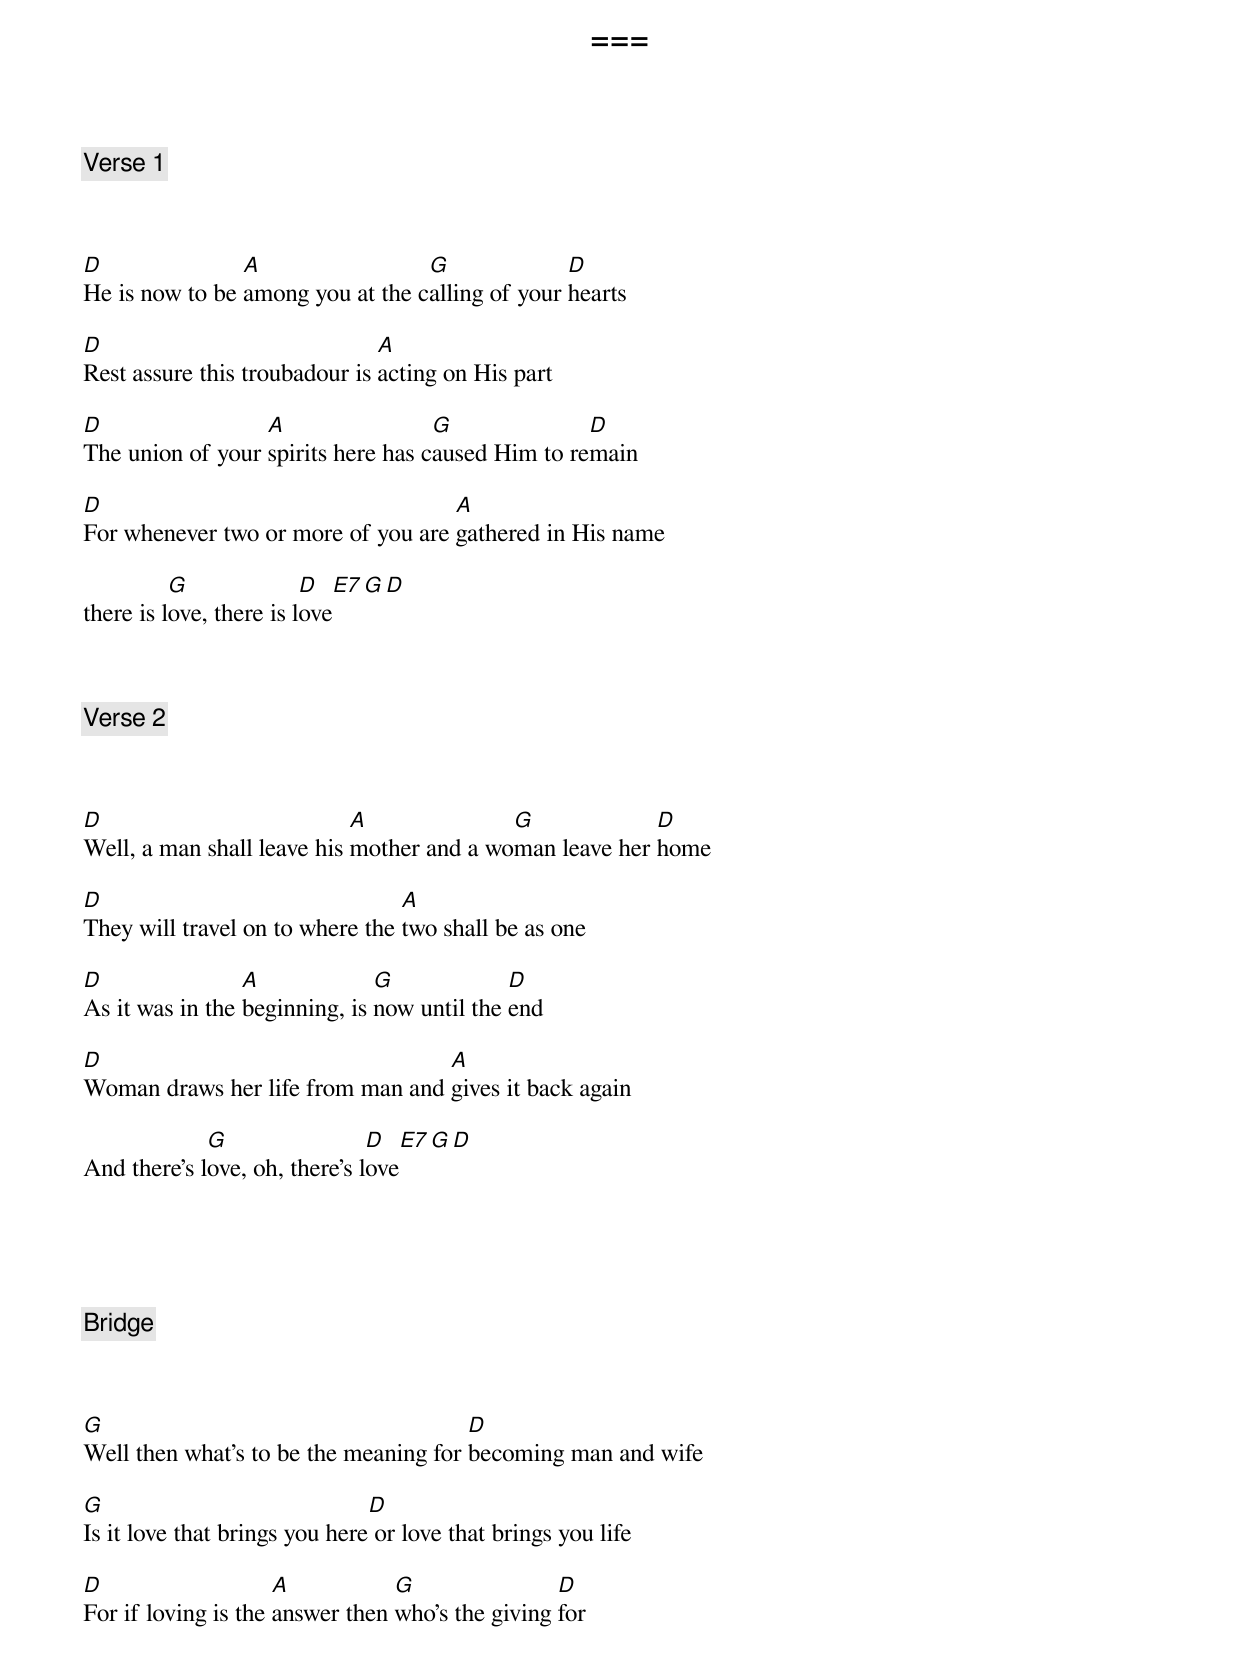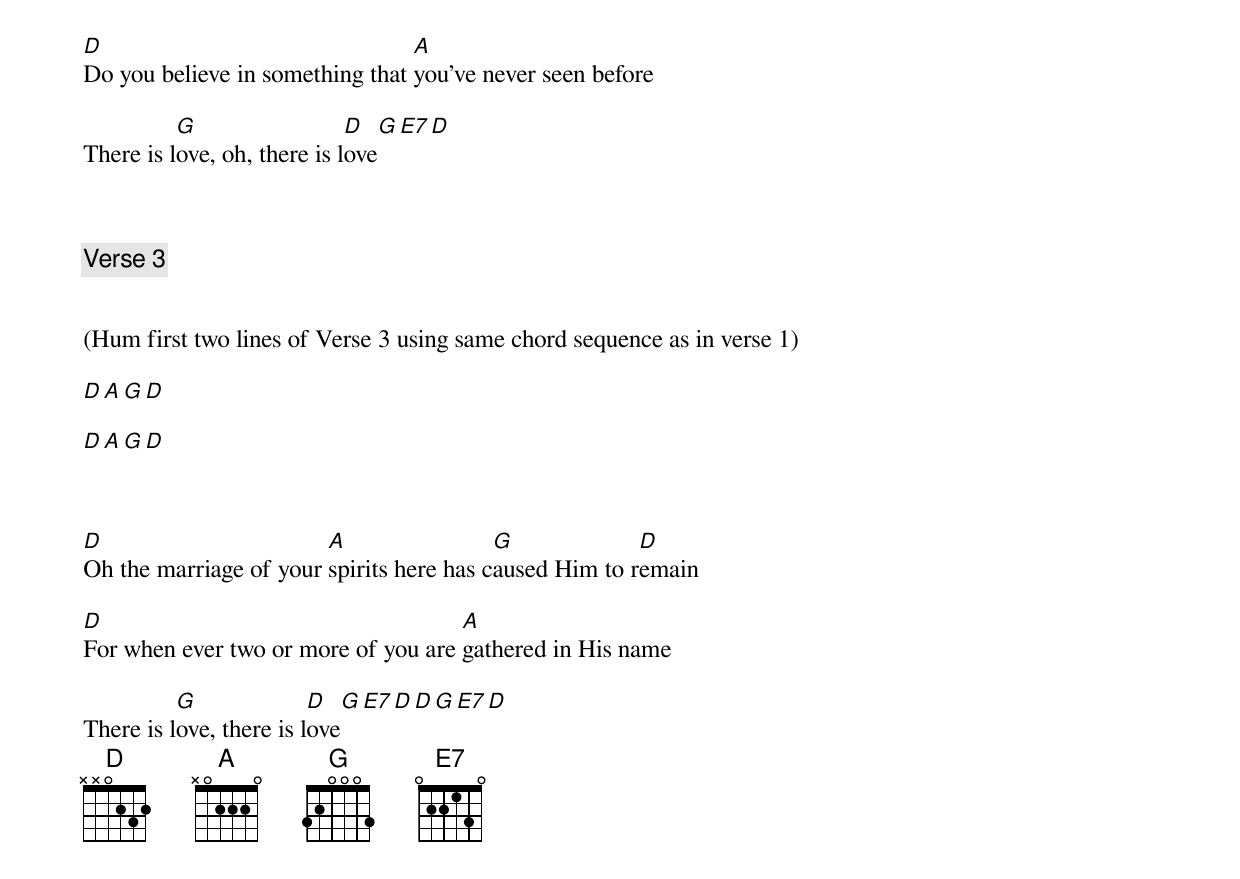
===

[Verse 1]



D               A                 G              D
He is now to be among you at the calling of your hearts

D                              A
Rest assure this troubadour is acting on His part

D                 A                 G              D
The union of your spirits here has caused Him to remain

D                                   A
For whenever two or more of you are gathered in His name

          G              D   E7 G D
there is love, there is love



[Verse 2]



D                           A              G             D
Well, a man shall leave his mother and a woman leave her home

D                                A
They will travel on to where the two shall be as one

D                A             G             D
As it was in the beginning, is now until the end

D                                 A
Woman draws her life from man and gives it back again

             G                 D   E7 G D
And there’s love, oh, there's love





[Bridge]



G                                      D
Well then what’s to be the meaning for becoming man and wife

G                              D
Is it love that brings you here or love that brings you life

D                    A           G                D
For if loving is the answer then who's the giving for

D                                A
Do you believe in something that you've never seen before

          G                  D   G E7 D
There is love, oh, there is love



[Verse 3]


(Hum first two lines of Verse 3 using same chord sequence as in verse 1)

D A G D

D A G D



D                       A                 G             D
Oh the marriage of your spirits here has caused Him to remain

D                                    A
For when ever two or more of you are gathered in His name

          G              D   G E7 D   D G E7 D
There is love, there is love
